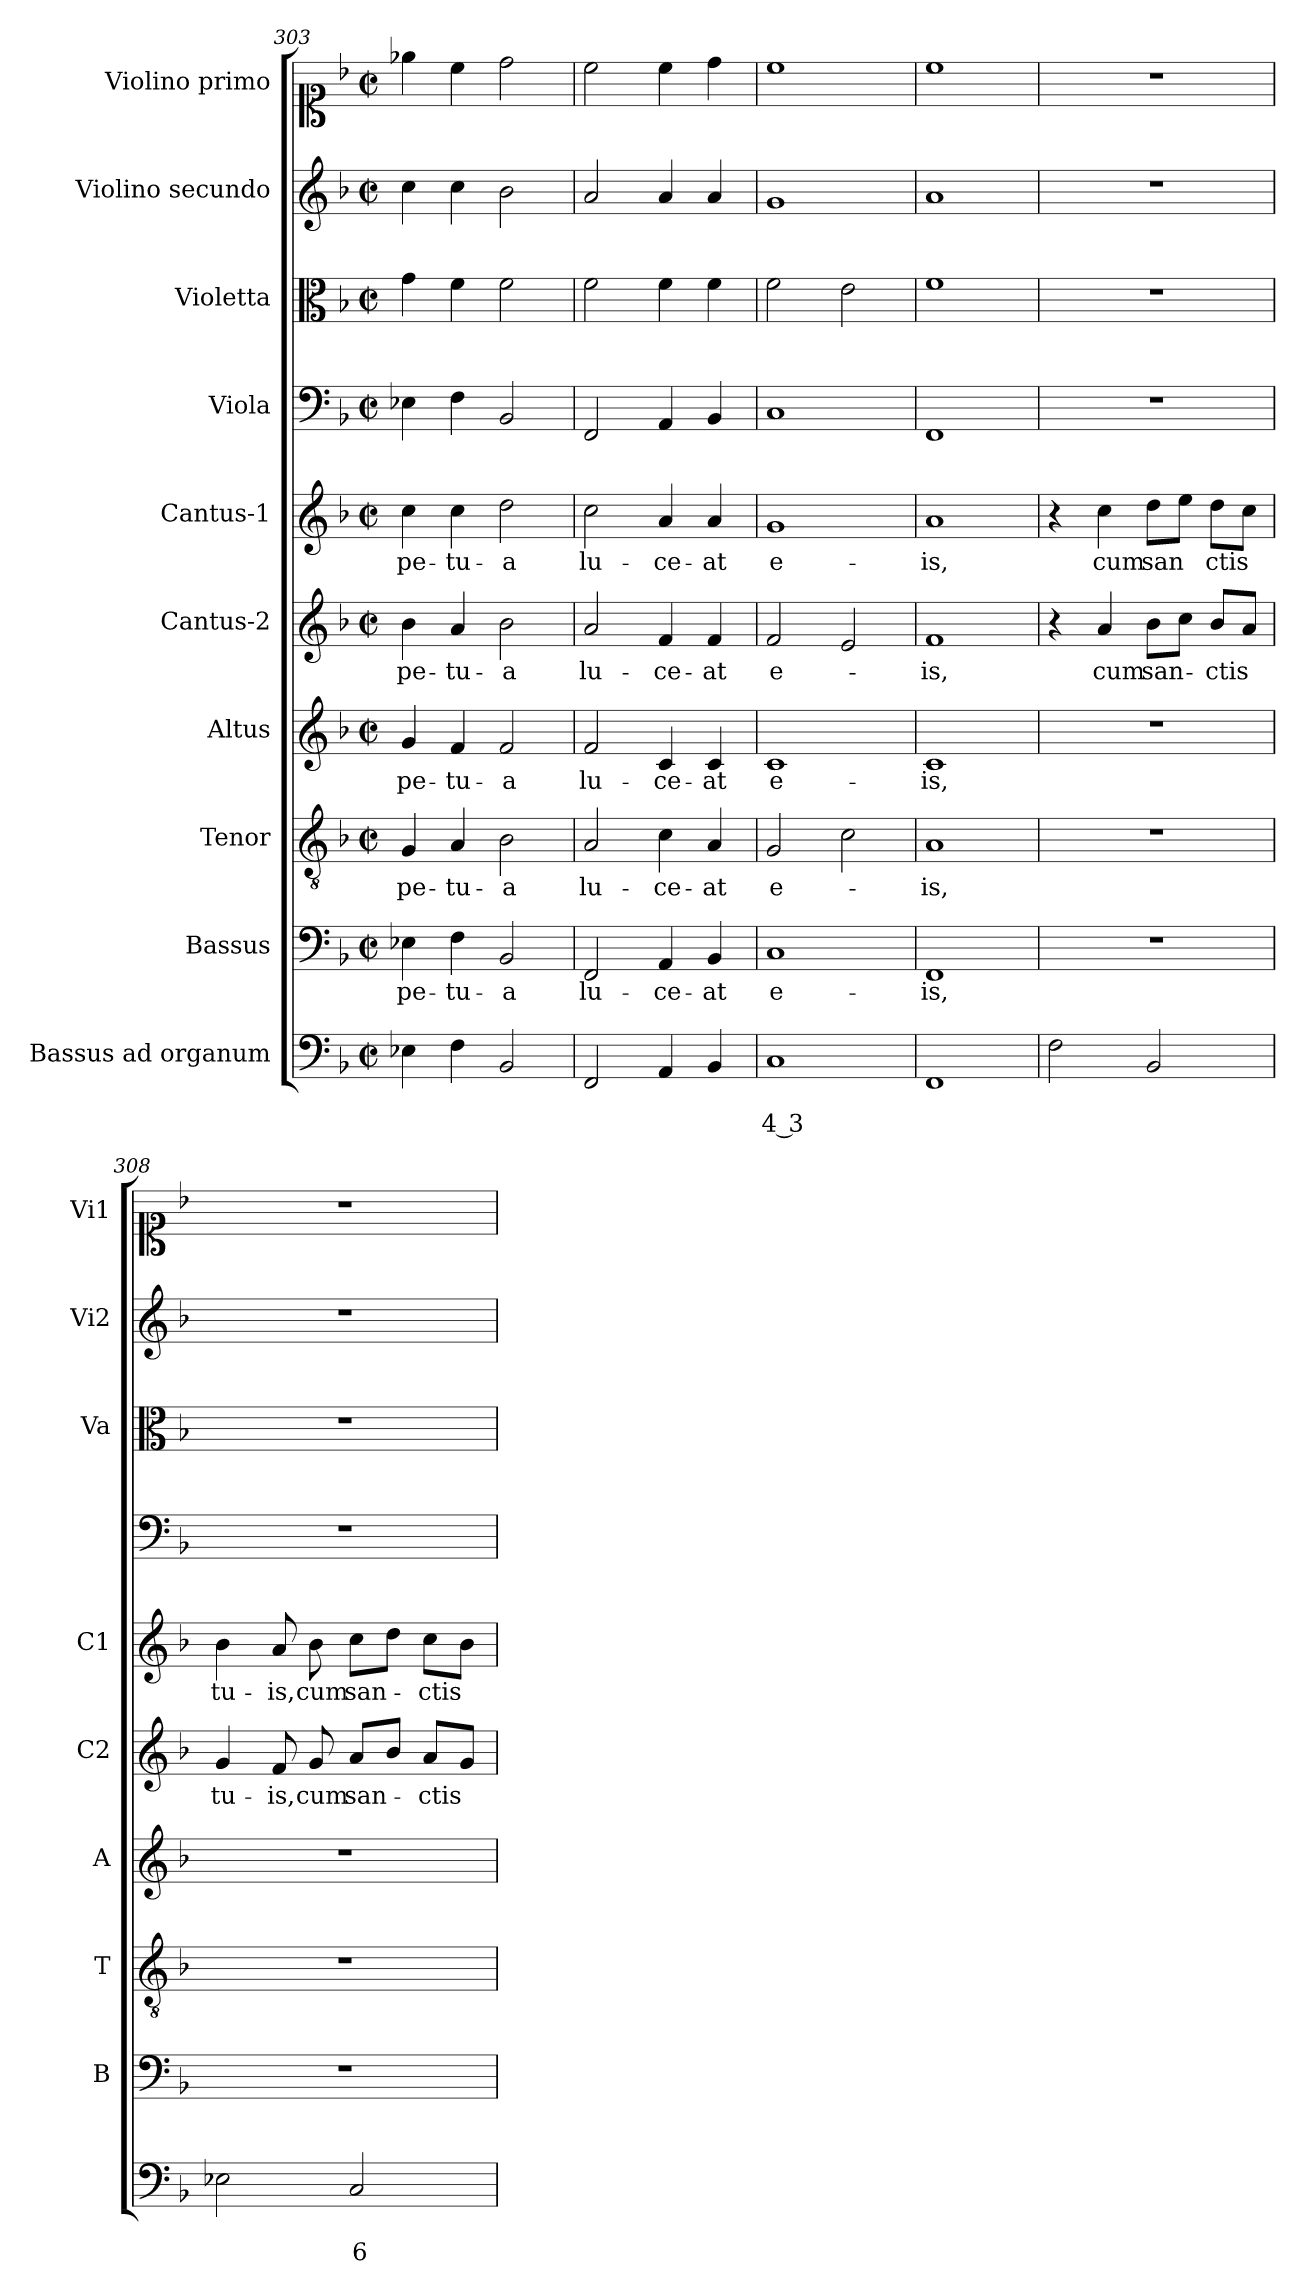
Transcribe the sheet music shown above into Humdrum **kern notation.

**kern	**text	**text	**kern	**text	**kern	**text	**kern	**text	**kern	**text	**kern	**text	**kern	**kern	**kern	**kern
*part10	*part10	*part10	*part9	*part9	*part8	*part8	*part7	*part7	*part6	*part6	*part5	*part5	*part4	*part3	*part2	*part1
*staff10	*staff10	*staff10	*staff9	*staff9	*staff8	*staff8	*staff7	*staff7	*staff6	*staff6	*staff5	*staff5	*staff4	*staff3	*staff2	*staff1
*I"Bassus ad  organum	*	*	*I"Bassus	*	*I"Tenor	*	*I"Altus	*	*I"Cantus-2	*	*I"Cantus-1	*	*I"Viola	*I"Violetta	*I"Violino secundo	*I"Violino primo
*	*	*	*I'B	*	*I'T	*	*I'A	*	*I'C2	*	*I'C1	*	*	*I'Va	*I'Vi2	*I'Vi1
*clefF4	*	*	*clefF4	*	*clefGv2	*	*clefG2	*	*clefG2	*	*clefG2	*	*clefF4	*clefC3	*clefG2	*clefC1
*k[b-]	*	*	*k[b-]	*	*k[b-]	*	*k[b-]	*	*k[b-]	*	*k[b-]	*	*k[b-]	*k[b-]	*k[b-]	*k[b-]
*F:	*	*	*F:	*	*F:	*	*F:	*	*F:	*	*F:	*	*F:	*F:	*F:	*F:
*M2/2	*	*	*M2/2	*	*M2/2	*	*M2/2	*	*M2/2	*	*M2/2	*	*M2/2	*M2/2	*M2/2	*M2/2
*met(c|)	*	*	*met(c|)	*	*met(c|)	*	*met(c|)	*	*met(c|)	*	*met(c|)	*	*met(c|)	*met(c|)	*met(c|)	*met(c|)
=303	=303	=303	=303	=303	=303	=303	=303	=303	=303	=303	=303	=303	=303	=303	=303	=303
!	!	!	!	!LO:LY:b	!	!LO:LY:b	!	!LO:LY:b	!	!LO:LY:b	!	!LO:LY:b	!	!	!	!
4E-X\	.	.	4E-X\	-pe-	4G/	-pe-	4g/	-pe-	4b-\	-pe-	4cc\	-pe-	4E-X\	4g\	4cc\	4ee-X\
!	!	!	!	!LO:LY:b	!	!LO:LY:b	!	!LO:LY:b	!	!LO:LY:b	!	!LO:LY:b	!	!	!	!
4F\	.	.	4F\	-tu-	4A/	-tu-	4f/	-tu-	4a/	-tu-	4cc\	-tu-	4F\	4f\	4cc\	4cc\
!	!	!	!	!LO:LY:b	!	!LO:LY:b	!	!LO:LY:b	!	!LO:LY:b	!	!LO:LY:b	!	!	!	!
2BB-/	.	.	2BB-/	-a	2B-\	-a	2f/	-a	2b-\	-a	2dd\	-a	2BB-/	2f\	2b-\	2dd\
=304	=304	=304	=304	=304	=304	=304	=304	=304	=304	=304	=304	=304	=304	=304	=304	=304
!	!	!	!	!LO:LY:b	!	!LO:LY:b	!	!LO:LY:b	!	!LO:LY:b	!	!LO:LY:b	!	!	!	!
2FF/	.	.	2FF/	lu-	2A/	lu-	2f/	lu-	2a/	lu-	2cc\	lu-	2FF/	2f\	2a/	2cc\
!	!	!	!	!LO:LY:b	!	!LO:LY:b	!	!LO:LY:b	!	!LO:LY:b	!	!LO:LY:b	!	!	!	!
4AA/	.	.	4AA/	-ce-	4c\	-ce-	4c/	-ce-	4f/	-ce-	4a/	-ce-	4AA/	4f\	4a/	4cc\
!	!	!	!	!LO:LY:b	!	!LO:LY:b	!	!LO:LY:b	!	!LO:LY:b	!	!LO:LY:b	!	!	!	!
4BB-/	.	.	4BB-/	-at	4A/	-at	4c/	-at	4f/	-at	4a/	-at	4BB-/	4f\	4a/	4dd\
=305	=305	=305	=305	=305	=305	=305	=305	=305	=305	=305	=305	=305	=305	=305	=305	=305
!	!	!LO:LY:b	!	!LO:LY:b	!	!LO:LY:b	!	!LO:LY:b	!	!LO:LY:b	!	!LO:LY:b	!	!	!	!
1C	.	4 3	1C	e-	2G/	e-	1c	e-	2f/	e-	1g	e-	1C	2f\	1g	1cc
.	.	.	.	.	2c\	.	.	.	2e/	.	.	.	.	2e\	.	.
=306	=306	=306	=306	=306	=306	=306	=306	=306	=306	=306	=306	=306	=306	=306	=306	=306
!	!	!	!	!LO:LY:b	!	!LO:LY:b	!	!LO:LY:b	!	!LO:LY:b	!	!LO:LY:b	!	!	!	!
1FF	.	.	1FF	-is,	1A	-is,	1c	-is,	1f	-is,	1a	-is,	1FF	1f	1a	1cc
!!LO:PB:g=z
=307	=307	=307	=307	=307	=307	=307	=307	=307	=307	=307	=307	=307	=307	=307	=307	=307
2F\	.	.	1r	.	1r	.	1r	.	4r	.	4r	.	1r	1r	1r	1r
!	!	!	!	!	!	!	!	!	!	!LO:LY:b	!	!LO:LY:b	!	!	!	!
.	.	.	.	.	.	.	.	.	4a/	cum	4cc\	cum	.	.	.	.
!	!	!	!	!	!	!	!	!	!	!LO:LY:b	!	!LO:LY:b	!	!	!	!
2BB-/	.	.	.	.	.	.	.	.	8b-\L	san-	8dd\L	san	.	.	.	.
.	.	.	.	.	.	.	.	.	8cc\J	.	8ee\J	.	.	.	.	.
!	!	!	!	!	!	!	!	!	!	!LO:LY:b	!	!LO:LY:b	!	!	!	!
.	.	.	.	.	.	.	.	.	8b-/L	-ctis	8dd\L	ctis	.	.	.	.
.	.	.	.	.	.	.	.	.	8a/J	.	8cc\J	.	.	.	.	.
=308	=308	=308	=308	=308	=308	=308	=308	=308	=308	=308	=308	=308	=308	=308	=308	=308
!	!	!	!	!	!	!	!	!	!	!LO:LY:b	!	!LO:LY:b	!	!	!	!
2E-X\	.	.	1r	.	1r	.	1r	.	4g/	tu-	4b-\	tu-	1r	1r	1r	1r
!	!	!	!	!	!	!	!	!	!	!LO:LY:b	!	!LO:LY:b	!	!	!	!
.	.	.	.	.	.	.	.	.	8f/	-is,	8a/	-is,	.	.	.	.
!	!	!	!	!	!	!	!	!	!	!LO:LY:b	!	!LO:LY:b	!	!	!	!
.	.	.	.	.	.	.	.	.	8g/	cum	8b-\	cum	.	.	.	.
!	!	!LO:LY:b	!	!	!	!	!	!	!	!LO:LY:b	!	!LO:LY:b	!	!	!	!
2C/	.	6	.	.	.	.	.	.	8a/L	san-	8cc\L	san-	.	.	.	.
.	.	.	.	.	.	.	.	.	8b-/J	.	8dd\J	.	.	.	.	.
!	!	!	!	!	!	!	!	!	!	!LO:LY:b	!	!LO:LY:b	!	!	!	!
.	.	.	.	.	.	.	.	.	8a/L	-ctis	8cc\L	-ctis	.	.	.	.
.	.	.	.	.	.	.	.	.	8g/J	.	8b-\J	.	.	.	.	.
=	=	=	=	=	=	=	=	=	=	=	=	=	=	=	=	=
*-	*-	*-	*-	*-	*-	*-	*-	*-	*-	*-	*-	*-	*-	*-	*-	*-
